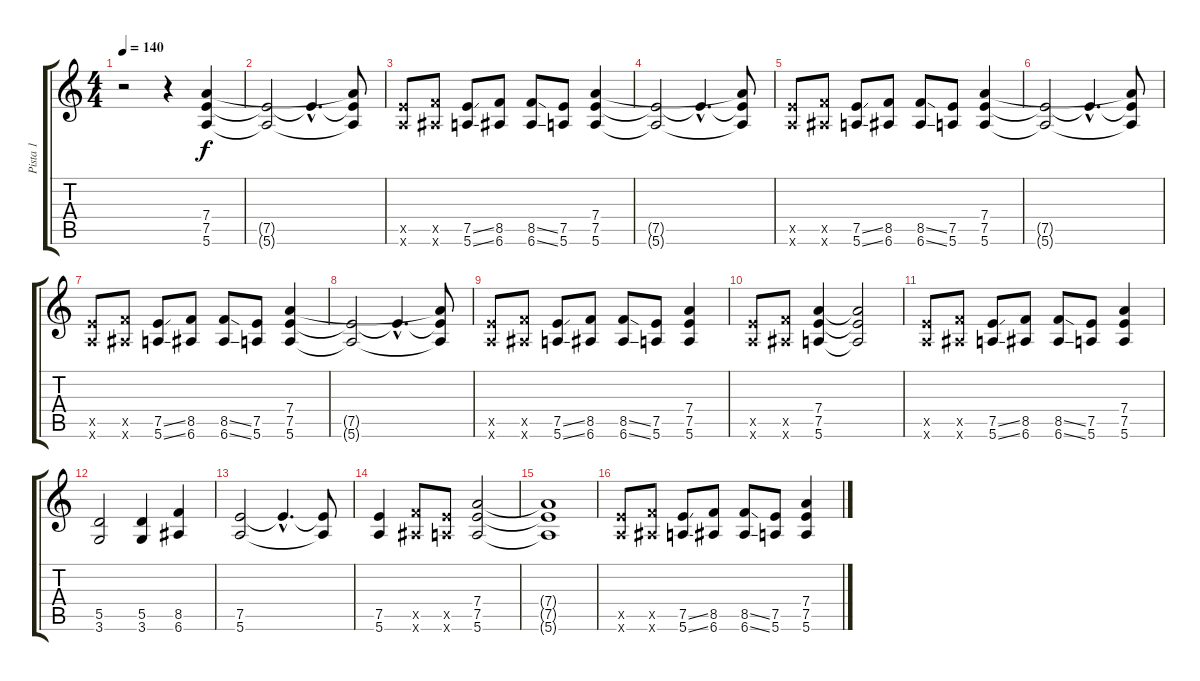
\track ("Pista 1" "Pista 1") {instrument overdrivenguitar}
\staff {score tabs}
\tuning (E4 B3 G3 D3 A2 E2) {hide}
\ts (4 4)
\tempo 140
\clef g2
\ks c
r.2{dy f instrument overdrivenguitar} r.4 (7.4 7.5 5.6).4 |
(7.5{t} 5.6{t}).2 7.5{hac t}.4{d} (7.4{t} 7.5{t} 5.6{t}).8 |
(7.5{x} 5.6{x}).8 (8.5{x} 6.6{x}).8 (7.5{ss} 5.6{ss}).8 (8.5 6.6).8 (8.5{ss} 6.6{ss}).8 (7.5 5.6).8 (7.4 7.5 5.6).4 |
(7.5{t} 5.6{t}).2 7.5{hac t}.4{d} (7.4{t} 7.5{t} 5.6{t}).8 |
(7.5{x} 5.6{x}).8 (8.5{x} 6.6{x}).8 (7.5{ss} 5.6{ss}).8 (8.5 6.6).8 (8.5{ss} 6.6{ss}).8 (7.5 5.6).8 (7.4 7.5 5.6).4 |
(7.5{t} 5.6{t}).2 7.5{hac t}.4{d} (7.4{t} 7.5{t} 5.6{t}).8 |
(7.5{x} 5.6{x}).8 (8.5{x} 6.6{x}).8 (7.5{ss} 5.6{ss}).8 (8.5 6.6).8 (8.5{ss} 6.6{ss}).8 (7.5 5.6).8 (7.4 7.5 5.6).4 |
(7.5{t} 5.6{t}).2 7.5{hac t}.4{d} (7.4{t} 7.5{t} 5.6{t}).8 |
(7.5{x} 5.6{x}).8 (8.5{x} 6.6{x}).8 (7.5{ss} 5.6{ss}).8 (8.5 6.6).8 (8.5{ss} 6.6{ss}).8 (7.5 5.6).8 (7.4 7.5 5.6).4 |
(7.5{x} 5.6{x}).8 (8.5{x} 6.6{x}).8 (7.4 7.5 5.6).4 (7.4{t} 7.5{t} 5.6{t}).2 |
(7.5{x} 5.6{x}).8 (8.5{x} 6.6{x}).8 (7.5{ss} 5.6{ss}).8 (8.5 6.6).8 (8.5{ss} 6.6{ss}).8 (7.5 5.6).8 (7.4 7.5 5.6).4 |
(5.5 3.6).2 (5.5 3.6).4 (8.5 6.6).4 |
(7.5 5.6).2 7.5{hac t}.4{d} (7.5{t} 5.6{t}).8 |
(7.5 5.6).4 (8.5{x} 6.6{x}).8 (7.5{x} 5.6{x}).8 (7.4 7.5 5.6).2 |
(7.4{t} 7.5{t} 5.6{t}).1 |
(7.5{x} 5.6{x}).8 (8.5{x} 6.6{x}).8 (7.5{ss} 5.6{ss}).8 (8.5 6.6).8 (8.5{ss} 6.6{ss}).8 (7.5 5.6).8 (7.4 7.5 5.6).4
